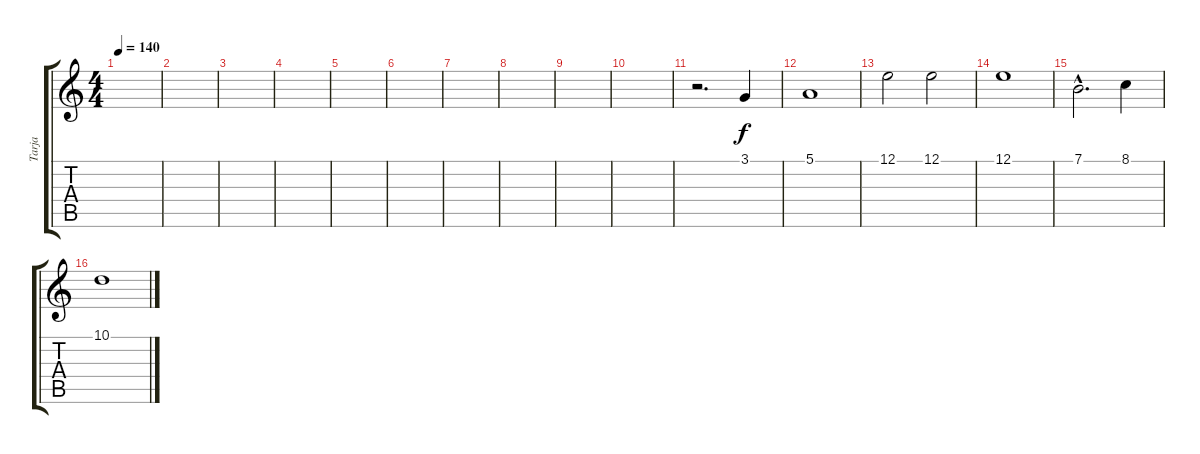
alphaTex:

\track ("Tarja" "Tarja") {instrument lead6voice}
\staff {score tabs}
\tuning (E4 B3 G3 D3 A2 E2) {hide}
\ts (4 4)
\tempo 140
\clef g2
\ks c
|
|
|
|
|
|
|
|
|
|
r.2{d} 3.1.4 |
5.1.1 |
12.1.2 12.1.2 |
12.1.1 |
7.1{hac}.2{d} 8.1.4 |
10.1.1
